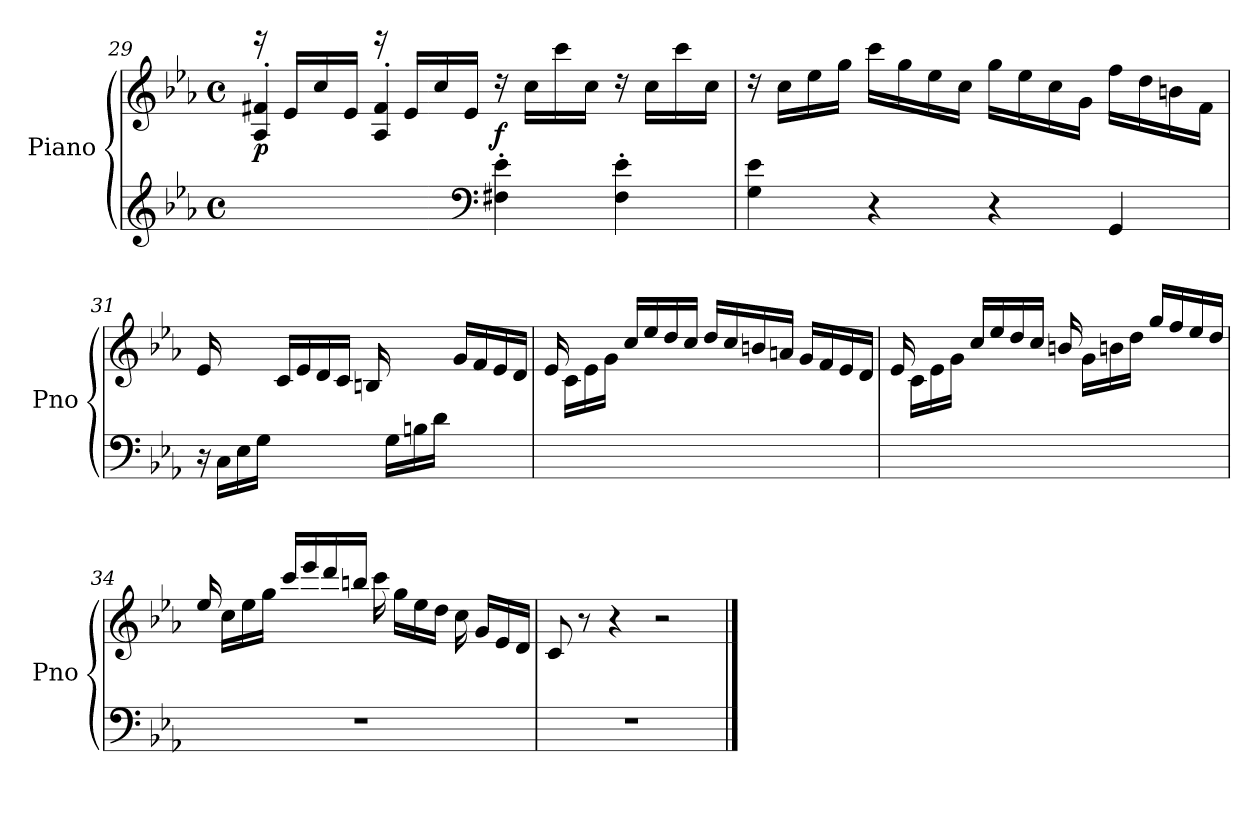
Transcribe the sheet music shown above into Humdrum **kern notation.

**kern	**kern	**dynam
*part1	*part1	*part1
*staff2	*staff1	*staff1/2
*I"Piano	*	*
*I'Pno	*	*
!!LO:LB:g=z
*clefG2	*	*
*k[b-e-a-]	*k[b-e-a-]	*
*E-:	*E-:	*
*M4/4	*M4/4	*
*met(c)	*met(c)	*
=29	=29	=29
*	*^	*
!	!	!	!LO:DY:b
2ryy	4A-/' 4f#X/'	16reee	p
.	.	16e-/LL	.
.	.	16cc/	.
.	.	16e-/JJ	.
.	4A-/' 4f#/'	16reee	.
.	.	16e-/LL	.
.	.	16cc/	.
.	.	16e-/JJ	.
*clefF4	*	*	*
!	!	!	!LO:DY:b
4F#X\' 4e-\'	4ryy	16rdd	f
.	.	16cc\LL	.
.	.	16ccc\	.
.	.	16cc\JJ	.
4F#\' 4e-\'	4ryy	16rdd	.
.	.	16cc\LL	.
.	.	16ccc\	.
.	.	16cc\JJ	.
*	*v	*v	*
=30	=30	=30
4G\ 4e-\	16rdd	.
.	16cc\LL	.
.	16ee-\	.
.	16gg\JJ	.
4r	16ccc\LL	.
.	16gg\	.
.	16ee-\	.
.	16cc\JJ	.
4r	16gg\LL	.
.	16ee-\	.
.	16cc\	.
.	16g\JJ	.
4GG/	16ff\LL	.
.	16dd\	.
.	16bn\	.
.	16f\JJ	.
=31	=31	=31
16r	16e-/	.
16C\LL	16ryy	.
16E-\	8ryy	.
16G\JJ	.	.
4ryy	16c/LL	.
.	16e-/	.
.	16d/	.
.	16c/JJ	.
16ryy	16Bn/	.
16G\LL	16ryy	.
16Bn\	8ryy	.
16d\JJ	.	.
4ryy	16g/LL	.
.	16f/	.
.	16e-/	.
.	16d/JJ	.
!!LO:LB:g=z
=32	=32	=32
*	*^	*
16ryy	16e-/	16ryy	.
8.ryy	16ryy	16c\LL	.
.	8ryy	16e-\	.
.	.	16g\JJ	.
4ryy	16cc/LL	2.ryy	.
.	16ee-/	.	.
.	16dd/	.	.
.	16cc/JJ	.	.
2ryy	16dd/LL	.	.
.	16cc/	.	.
.	16bn/	.	.
.	16an/JJ	.	.
.	16g/LL	.	.
.	16f/	.	.
.	16e-/	.	.
.	16d/JJ	.	.
=33	=33	=33	=33
16ryy	16e-/	16ryy	.
8.ryy	16ryy	16c\LL	.
.	8ryy	16e-\	.
.	.	16g\JJ	.
4ryy	16cc/LL	16ryy	.
*	*v	*v	*
.	16ee-/	.
.	16dd/	.
.	16cc/JJ	.
16ryy	16bn/	.
*	*^	*
8.ryy	16ryy	16g\LL	.
.	8ryy	16bn\	.
.	.	16dd\JJ	.
4ryy	16gg/LL	4ryy	.
.	16ff/	.	.
.	16ee-/	.	.
.	16dd/JJ	.	.
*	*v	*v	*
=34	=34	=34
1r	16ee-/	.
.	16cc\LL	.
.	16ee-\	.
.	16gg\JJ	.
.	16ccc/LL	.
.	16eee-/	.
.	16ddd/	.
.	16bbn/JJ	.
.	16ccc\	.
.	16gg\LL	.
.	16ee-\	.
.	16dd\JJ	.
.	16cc\	.
.	16g/LL	.
.	16e-/	.
.	16d/JJ	.
=35	=35	=35
1r	8c/	.
.	8r	.
.	4r	.
.	2r	.
==	==	==
*-	*-	*-
